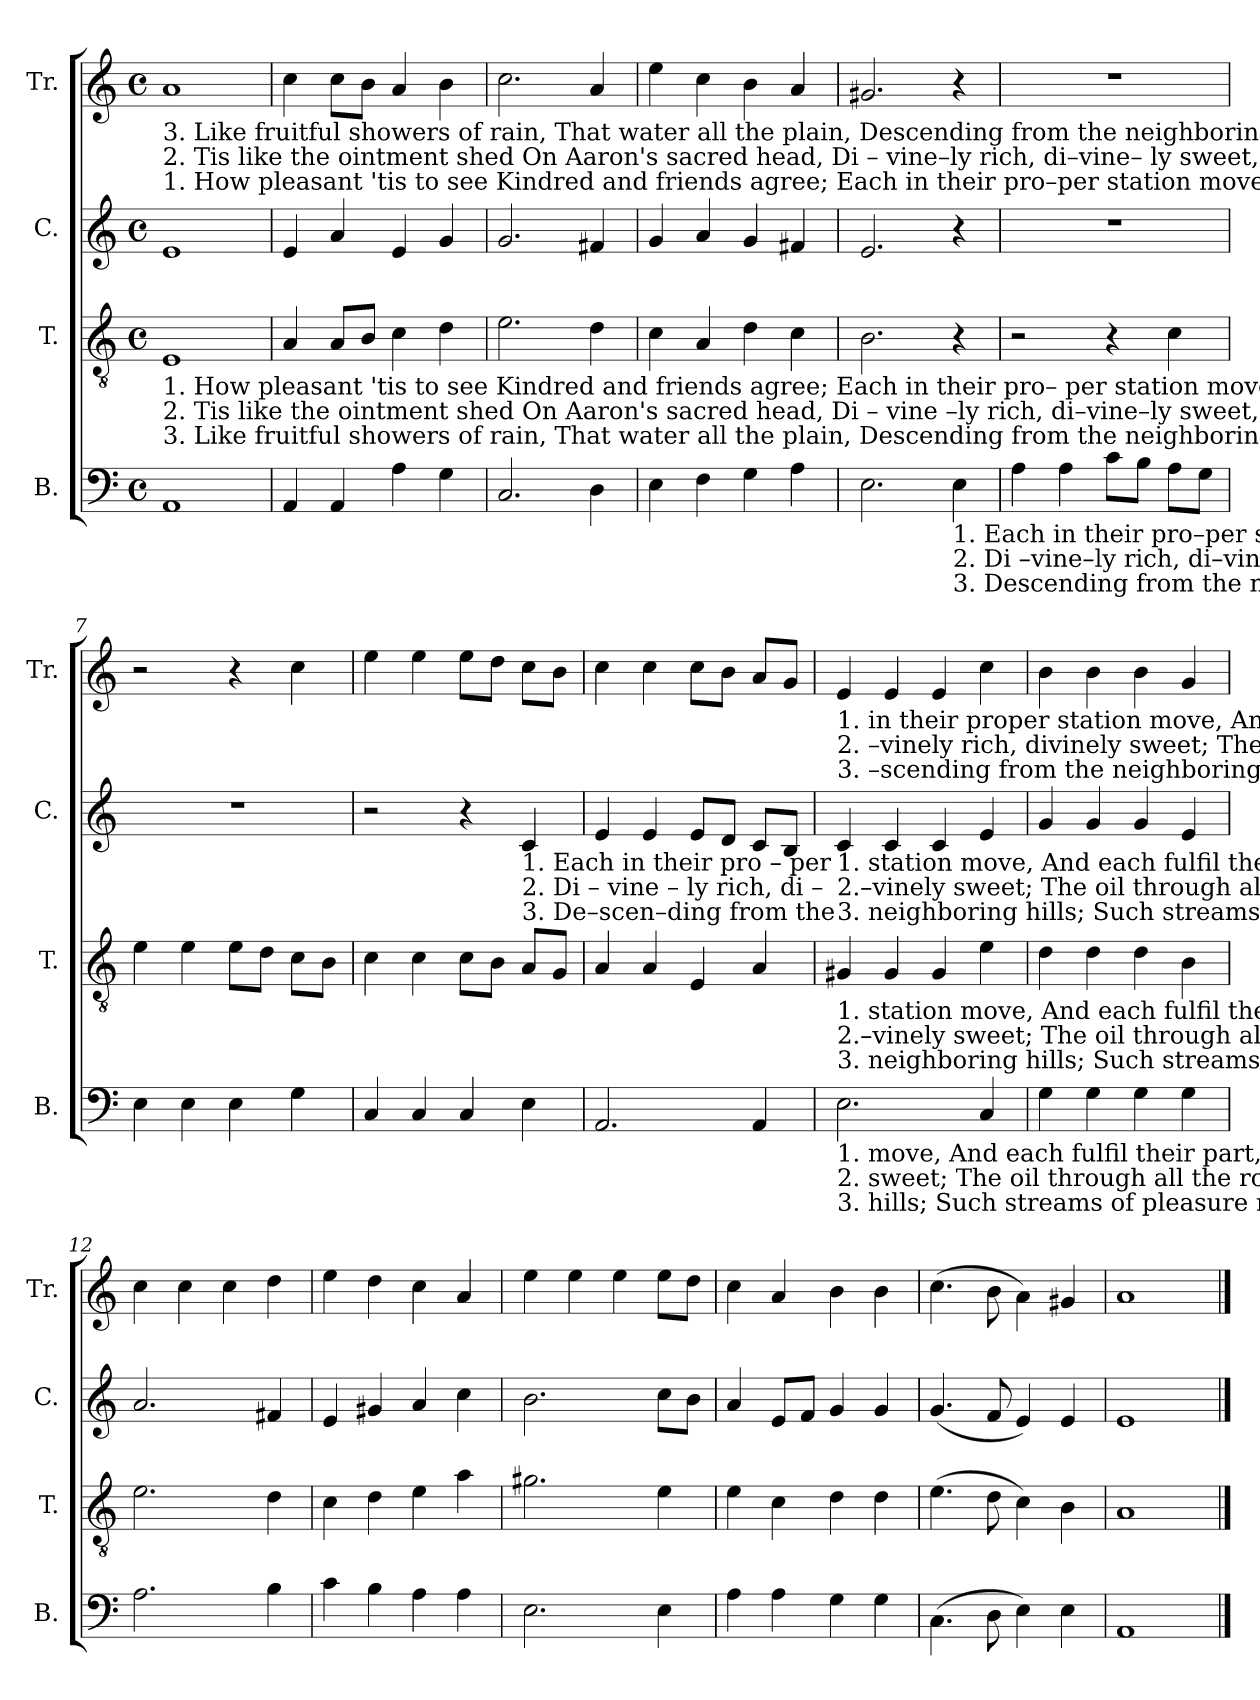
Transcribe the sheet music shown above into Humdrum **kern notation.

**kern	**kern	**kern	**kern
*part4	*part3	*part2	*part1
*staff4	*staff3	*staff2	*staff1
*I"B.	*I"T.	*I"C.	*I"Tr.
*I'B.	*I'T.	*I'C.	*I'Tr.
*clefF4	*clefGv2	*clefG2	*clefG2
*k[]	*k[]	*k[]	*k[]
*M4/4	*M4/4	*M4/4	*M4/4
*met(c)	*met(c)	*met(c)	*met(c)
*MM130	*MM130	*MM130	*MM130
=1	=1	=1	=1
!	!	!	!LO:TX:b:t=3. Like fruitful showers of rain,  That water all  the plain,                                                                 Descending from the neighboring hills, De –
!	!	!	!LO:TX:b:t=2. Tis like the ointment shed    On  Aaron's  sacred  head,                                                                   Di – vine–ly  rich,  di–vine– ly sweet,  Di –
!	!	!	!LO:TX:b:t=1. How pleasant 'tis  to  see     Kindred and friends agree;                                                                  Each in  their pro–per   station move,  Each
!	!LO:TX:b:t=1. How pleasant 'tis  to  see    Kindred and friends agree;                              Each   in  their pro– per station move,  Each  in their  pro–per	!	!
!	!LO:TX:b:t=2. Tis like the ointment shed   On  Aaron's sacred   head,                               Di – vine –ly   rich,  di–vine–ly  sweet,  Di– vine–ly   rich,  di –	!	!
!	!LO:TX:b:t=3. Like fruitful showers of rain,  That water all  the plain,                             Descending from the neighboring hills,  Descending  from  the	!	!
1AA	1E	1e	1a
=2	=2	=2	=2
4AA/	4A/	4e/	4cc\
4AA/	8A/L	4a/	8cc\L
.	8B/J	.	8b\J
4A\	4c\	4e/	4a/
4G\	4d\	4g/	4b\
=3	=3	=3	=3
2.C/	2.e\	2.g/	2.cc\
4D\	4d\	4f#X/	4a/
=4	=4	=4	=4
4E\	4c\	4g/	4ee\
4F\	4A/	4a/	4cc\
4G\	4d\	4g/	4b\
4A\	4c\	4f#X/	4a/
=5	=5	=5	=5
2.E\	2.B\	2.e/	2.g#X/
!LO:TX:b:t=1. Each in their pro–per station move,  Each in their pro–per       sta       –        tion	!	!	!
!LO:TX:b:t=2. Di –vine–ly   rich, di–vine–ly sweet,  Di – vine–ly  rich,  di  –  vine      –        ly	!	!	!
!LO:TX:b:t=3. Descending  from  the neighboring hills, Descending from  the  neigh   –     boring	!	!	!
4E\	4r	4r	4r
=6	=6	=6	=6
4A\	2r	1r	1r
4A\	.	.	.
8c\L	4r	.	.
8B\J	.	.	.
8A\L	4c\	.	.
8G\J	.	.	.
=7	=7	=7	=7
4E\	4e\	1r	2r
4E\	4e\	.	.
4E\	8e\L	.	4r
.	8d\J	.	.
4G\	8c\L	.	4cc\
.	8B\J	.	.
=8	=8	=8	=8
4C/	4c\	2r	4ee\
4C/	4c\	.	4ee\
4C/	8c\L	4r	8ee\L
.	8B\J	.	8dd\J
!	!	!LO:TX:b:t=1. Each  in  their  pro – per	!
!	!	!LO:TX:b:t=2. Di  –  vine – ly  rich,  di –	!
!	!	!LO:TX:b:t=3. De–scen–ding  from  the	!
4E\	8A/L	4c/	8cc\L
.	8G/J	.	8b\J
=9	=9	=9	=9
2.AA/	4A/	4e/	4cc\
.	4A/	4e/	4cc\
.	4E/	8e/L	8cc\L
.	.	8d/J	8b\J
4AA/	4A/	8c/L	8a/L
.	.	8B/J	8g/J
!!LO:LB:g=z
=10	=10	=10	=10
!	!	!	!LO:TX:b:t=1.  in their proper station move, And each fulfil  their part, With sympathizing heart,  In    all    the  cares   of      life ___________    and    love!
!	!	!	!LO:TX:b:t=2. –vinely rich, divinely sweet; The oil through all the room  Diffused a choice perfume,  Ran through his robes, and blessed    his    feet.
!	!	!	!LO:TX:b:t=3. –scending from the neighboring hills;  Such streams of pleasure roll Through every friendly soul, Where love, like heav'nly dew, distils.
!	!	!LO:TX:b:t=1. station move, And each fulfil  their part,       With   sym–pa–thi–zing  heart,            In    all    the  cares   of      life ___________    and    love!	!
!	!	!LO:TX:b:t=2.–vinely sweet; The oil through all the room   Dif  –  fused a choice per–fume,          Ran through his robes, and blessed __     his     feet.	!
!	!	!LO:TX:b:t=3. neighboring hills; Such streams of pleasure roll Through every friendly soul,        Where  love,  like  heav'nly  dew, _______    dis –  tils.	!
!	!LO:TX:b:t=1. station move, And each fulfil  their part,       With   sym–pa–thi–zing  heart,            In    all    the  cares   of      life ___________    and    love!	!	!
!	!LO:TX:b:t=2.–vinely sweet; The oil through all the room   Dif  –  fused a choice per–fume,          Ran through his robes, and blessed __     his     feet.	!	!
!	!LO:TX:b:t=3. neighboring hills; Such streams of pleasure roll Through every friendly soul,        Where  love,  like  heav'nly  dew, _______    dis –  tils.	!	!
!LO:TX:b:t=1. move,            And each fulfil  their part,           With   sym–pa–thi–zing  heart,            In    all    the  cares   of      life ___________    and    love!	!	!	!
!LO:TX:b:t=2. sweet;           The oil through all the room         Dif – fused a choice per–fume,           Ran through his robes, and blessed __     his     feet.	!	!	!
!LO:TX:b:t=3. hills;              Such streams of pleasure roll        Through  every  friendly  soul,           Where  love,  like  heav'nly  dew, _______    dis –  tils.	!	!	!
2.E\	4G#X/	4c/	4e/
.	4G#/	4c/	4e/
.	4G#/	4c/	4e/
4C/	4e\	4e/	4cc\
=11	=11	=11	=11
4G\	4d\	4g/	4b\
4G\	4d\	4g/	4b\
4G\	4d\	4g/	4b\
4G\	4B\	4e/	4g/
=12	=12	=12	=12
2.A\	2.e\	2.a/	4cc\
.	.	.	4cc\
.	.	.	4cc\
4B\	4d\	4f#X/	4dd\
=13	=13	=13	=13
4c\	4c\	4e/	4ee\
4B\	4d\	4g#X/	4dd\
4A\	4e\	4a/	4cc\
4A\	4a\	4cc\	4a/
=14	=14	=14	=14
2.E\	2.g#X\	2.b\	4ee\
.	.	.	4ee\
.	.	.	4ee\
4E\	4e\	8cc\L	8ee\L
.	.	8b\J	8dd\J
=15	=15	=15	=15
4A\	4e\	4a/	4cc\
4A\	4c\	8e/L	4a/
.	.	8f/J	.
4G\	4d\	4g/	4b\
4G\	4d\	4g/	4b\
=16	=16	=16	=16
(4.C\	(4.e\	(4.g/	(4.cc\
8D\	8d\	8f/	8b\
4E\)	4c\)	4e/)	4a\)
4E\	4B\	4e/	4g#X/
=17	=17	=17	=17
1AA	1A	1e	1a
==	==	==	==
*-	*-	*-	*-
